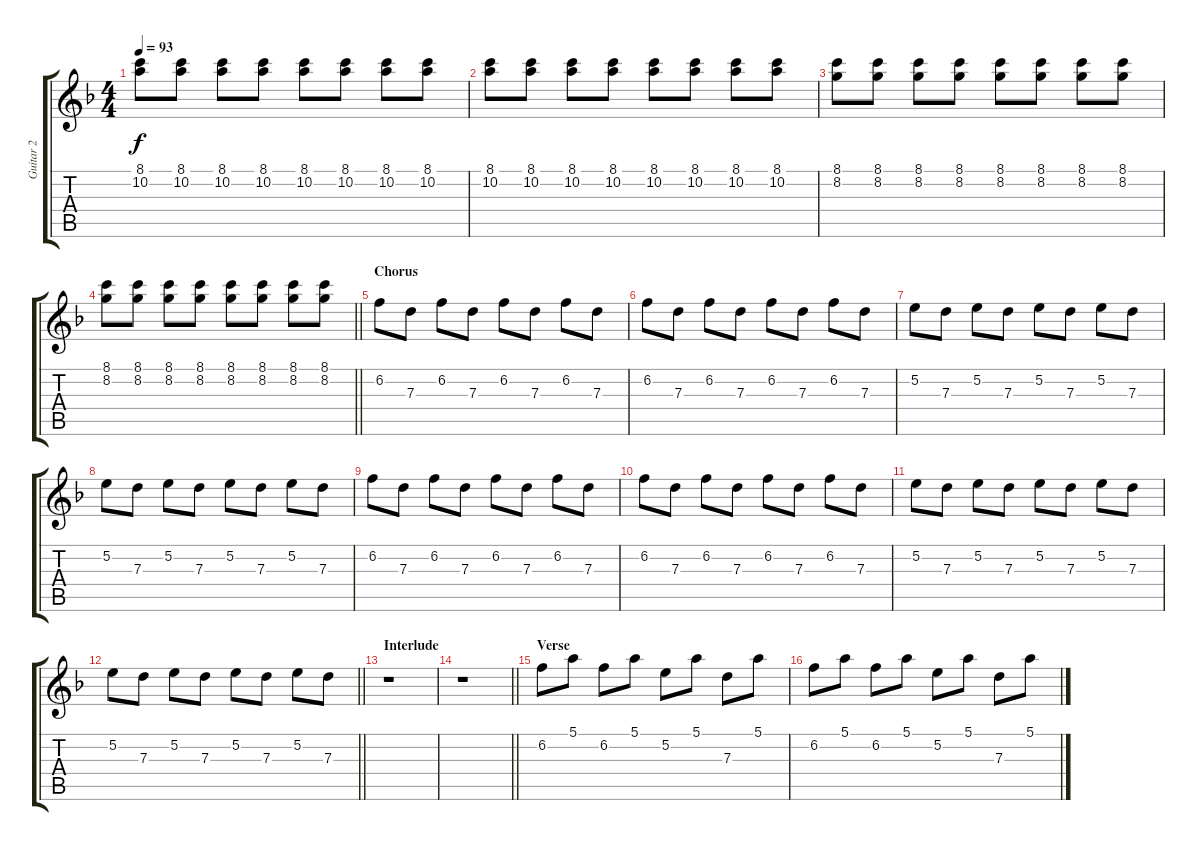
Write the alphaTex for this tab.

\track ("Guitar 2" "Guitar 2") {instrument electricguitarjazz}
\staff {score tabs}
\tuning (E4 B3 G3 D3 A2 E2) {hide}
\ts (4 4)
\tempo 93
\clef g2
\ks f
(8.1 10.2).8{dy f} (8.1 10.2).8 (8.1 10.2).8 (8.1 10.2).8 (8.1 10.2).8 (8.1 10.2).8 (8.1 10.2).8 (8.1 10.2).8 |
(8.1 10.2).8 (8.1 10.2).8 (8.1 10.2).8 (8.1 10.2).8 (8.1 10.2).8 (8.1 10.2).8 (8.1 10.2).8 (8.1 10.2).8 |
(8.1 8.2).8 (8.1 8.2).8 (8.1 8.2).8 (8.1 8.2).8 (8.1 8.2).8 (8.1 8.2).8 (8.1 8.2).8 (8.1 8.2).8 |
\barLineRight lightlight
(8.1 8.2).8 (8.1 8.2).8 (8.1 8.2).8 (8.1 8.2).8 (8.1 8.2).8 (8.1 8.2).8 (8.1 8.2).8 (8.1 8.2).8 |
\section ("" "Chorus")
6.2.8 7.3.8 6.2.8 7.3.8 6.2.8 7.3.8 6.2.8 7.3.8 |
6.2.8 7.3.8 6.2.8 7.3.8 6.2.8 7.3.8 6.2.8 7.3.8 |
5.2.8 7.3.8 5.2.8 7.3.8 5.2.8 7.3.8 5.2.8 7.3.8 |
5.2.8 7.3.8 5.2.8 7.3.8 5.2.8 7.3.8 5.2.8 7.3.8 |
6.2.8 7.3.8 6.2.8 7.3.8 6.2.8 7.3.8 6.2.8 7.3.8 |
6.2.8 7.3.8 6.2.8 7.3.8 6.2.8 7.3.8 6.2.8 7.3.8 |
5.2.8 7.3.8 5.2.8 7.3.8 5.2.8 7.3.8 5.2.8 7.3.8 |
\barLineRight lightlight
5.2.8 7.3.8 5.2.8 7.3.8 5.2.8 7.3.8 5.2.8 7.3.8 |
\section ("" "Interlude")
r.1 |
\barLineRight lightlight
r.1 |
\section ("" "Verse")
6.2.8 5.1.8 6.2.8 5.1.8 5.2.8 5.1.8 7.3.8 5.1.8 |
6.2.8 5.1.8 6.2.8 5.1.8 5.2.8 5.1.8 7.3.8 5.1.8
